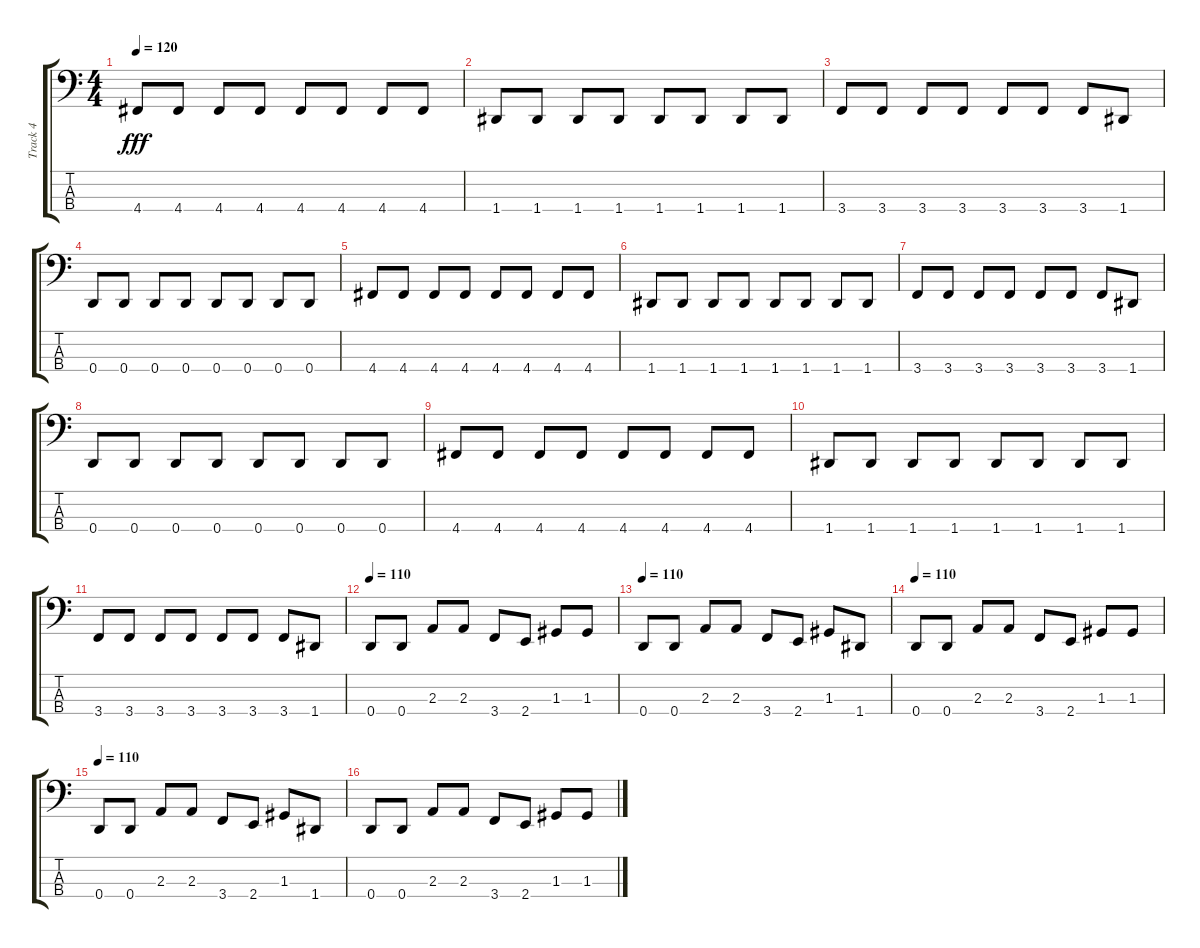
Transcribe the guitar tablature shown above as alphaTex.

\track ("Track 4" "Track 4") {instrument electricbassfinger}
\staff {score tabs}
\tuning (F2 C2 G1 D1) {hide}
\ts (4 4)
\tempo 120
\clef f4
\ks c
4.4.8{dy fff} 4.4.8 4.4.8 4.4.8 4.4.8 4.4.8 4.4.8 4.4.8 |
1.4.8 1.4.8 1.4.8 1.4.8 1.4.8 1.4.8 1.4.8 1.4.8 |
3.4.8 3.4.8 3.4.8 3.4.8 3.4.8 3.4.8 3.4.8 1.4.8 |
0.4.8 0.4.8 0.4.8 0.4.8 0.4.8 0.4.8 0.4.8 0.4.8 |
4.4.8 4.4.8 4.4.8 4.4.8 4.4.8 4.4.8 4.4.8 4.4.8 |
1.4.8 1.4.8 1.4.8 1.4.8 1.4.8 1.4.8 1.4.8 1.4.8 |
3.4.8 3.4.8 3.4.8 3.4.8 3.4.8 3.4.8 3.4.8 1.4.8 |
0.4.8 0.4.8 0.4.8 0.4.8 0.4.8 0.4.8 0.4.8 0.4.8 |
4.4.8 4.4.8 4.4.8 4.4.8 4.4.8 4.4.8 4.4.8 4.4.8 |
1.4.8 1.4.8 1.4.8 1.4.8 1.4.8 1.4.8 1.4.8 1.4.8 |
3.4.8 3.4.8 3.4.8 3.4.8 3.4.8 3.4.8 3.4.8 1.4.8 |
\tempo 110
0.4.8 0.4.8 2.3.8 2.3.8 3.4.8 2.4.8 1.3.8 1.3.8 |
\tempo 110
0.4.8 0.4.8 2.3.8 2.3.8 3.4.8 2.4.8 1.3.8 1.4.8 |
\tempo 110
0.4.8 0.4.8 2.3.8 2.3.8 3.4.8 2.4.8 1.3.8 1.3.8 |
\tempo 110
0.4.8 0.4.8 2.3.8 2.3.8 3.4.8 2.4.8 1.3.8 1.4.8 |
0.4.8 0.4.8 2.3.8 2.3.8 3.4.8 2.4.8 1.3.8 1.3.8
